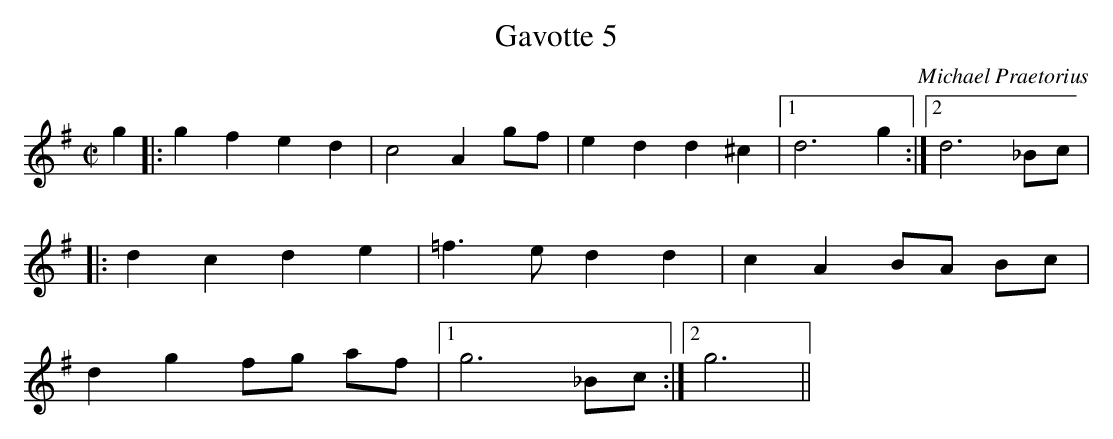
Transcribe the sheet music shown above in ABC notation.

X:1
T:Gavotte 5
C:Michael Praetorius
M:C|
L:1/4
K:G
g |: g f e d | c2 A g/f/ | e d d ^c |1 d3 g :|2 d3 _B/c/ |
|: d c d e | =f>e d d | c A B/A/ B/c/ |
d g f/g/ a/f/ |1 g3 _B/c/ :|2 g3 ||
